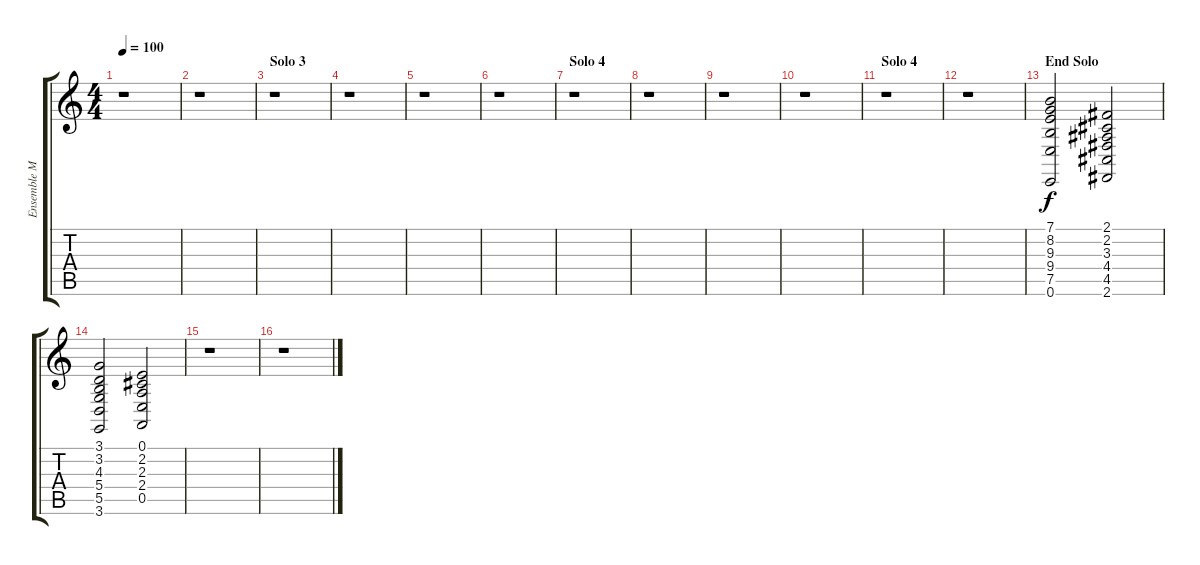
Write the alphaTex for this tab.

\track ("Ensemble Melody" "Ensemble M") {instrument stringensemble1}
\staff {score tabs}
\tuning (E4 B3 G3 D3 A2 E2) {hide}
\ts (4 4)
\section ("" "")
\tempo 100
\clef g2
\ks c
r.1{dy f} |
r.1 |
\section ("" "Solo 3")
r.1 |
r.1 |
r.1 |
r.1 |
\section ("" "Solo 4")
r.1 |
r.1 |
\section ("" "")
r.1 |
r.1 |
\section ("" "Solo 4")
r.1 |
r.1 |
\section ("" "End Solo")
(7.1 8.2 9.3 9.4 7.5 0.6).2{instrument synthstrings2} (2.1 2.2 3.3 4.4 4.5 2.6).2 |
(3.1 3.2 4.3 5.4 5.5 3.6).2 (0.1 2.2 2.3 2.4 0.5).2 |
r.1 |
r.1
